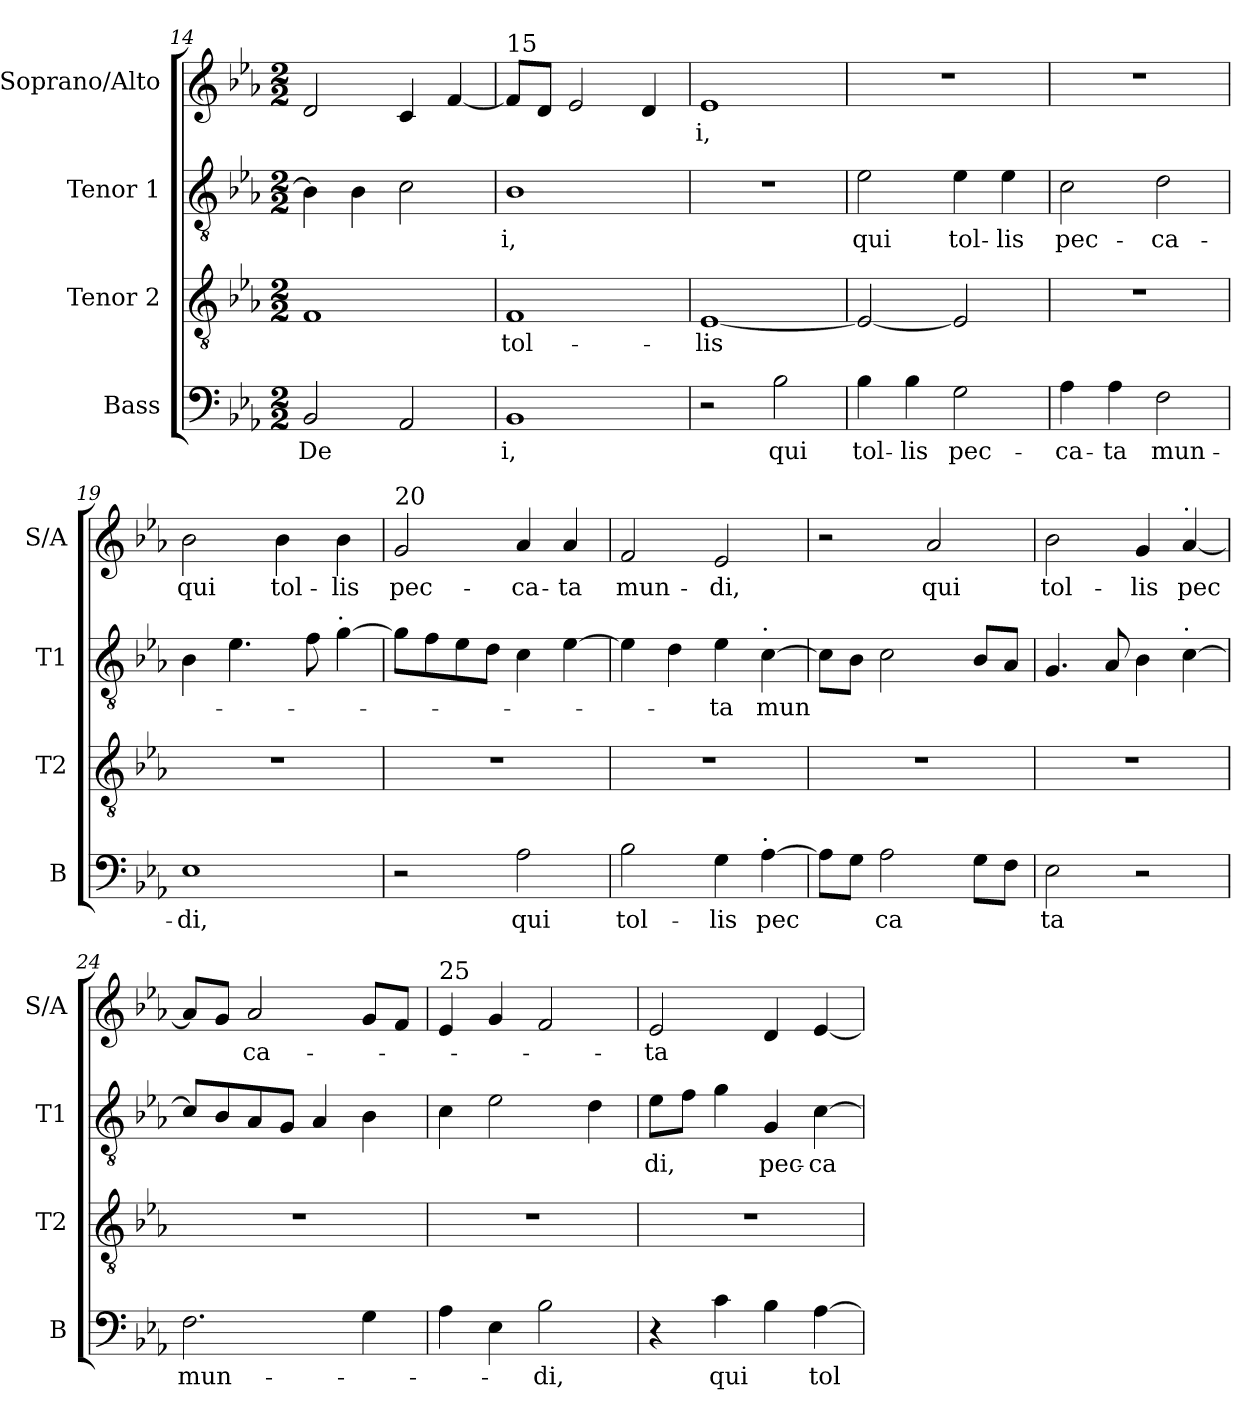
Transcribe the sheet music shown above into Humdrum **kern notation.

**kern	**text	**kern	**text	**kern	**text	**kern	**text
*part4	*part4	*part3	*part3	*part2	*part2	*part1	*part1
*staff4	*staff4	*staff3	*staff3	*staff2	*staff2	*staff1	*staff1
*I"Bass	*	*I"Tenor 2	*	*I"Tenor 1	*	*I"Soprano/Alto	*
*I'B	*	*I'T2	*	*I'T1	*	*I'S/A	*
*clefF4	*	*clefGv2	*	*clefGv2	*	*clefG2	*
*k[b-e-a-]	*	*k[b-e-a-]	*	*k[b-e-a-]	*	*k[b-e-a-]	*
*M2/2	*	*M2/2	*	*M2/2	*	*M2/2	*
=14	=14	=14	=14	=14	=14	=14	=14
!	!LO:LY:b	!	!	!	!LO:LY:b	!	!
2BB-/	De	1F	.	4B-\]	-	2d/	.
.	.	.	.	4B-\	.	.	.
2AA-/	.	.	.	2c\	.	4c/	.
.	.	.	.	.	.	[4f/	.
!!LO:LB:g=z
=15	=15	=15	=15	=15	=15	=15	=15
!	!	!	!	!	!	!LO:TX:a:t=15	!
!	!LO:LY:b	!	!LO:LY:b	!	!LO:LY:b	!	!LO:LY:b
1BB-	i,	1F	tol-	1B-	i,	8f/L]	-
.	.	.	.	.	.	8d/J	.
.	.	.	.	.	.	2e-/	.
.	.	.	.	.	.	4d/	.
=16	=16	=16	=16	=16	=16	=16	=16
!	!	!	!LO:LY:b	!	!	!	!LO:LY:b
2r	.	[1E-	lis	1r	.	1e-	i,
!	!LO:LY:b	!	!	!	!	!	!
2B-\	qui	.	.	.	.	.	.
=17	=17	=17	=17	=17	=17	=17	=17
!	!LO:LY:b	!	!	!	!LO:LY:b	!	!
4B-\	tol-	2E-/_	.	2e-\	qui	1r	.
!	!LO:LY:b	!	!	!	!	!	!
4B-\	lis	.	.	.	.	.	.
!	!LO:LY:b	!	!	!	!LO:LY:b	!	!
2G\	pec-	2E-/]	.	4e-\	tol-	.	.
!	!	!	!	!	!LO:LY:b	!	!
.	.	.	.	4e-\	lis	.	.
=18	=18	=18	=18	=18	=18	=18	=18
!	!LO:LY:b	!	!	!	!LO:LY:b	!	!
4A-\	ca-	1r	.	2c\	pec-	1r	.
!	!LO:LY:b	!	!	!	!	!	!
4A-\	ta	.	.	.	.	.	.
!	!LO:LY:b	!	!	!	!LO:LY:b	!	!
2F\	mun-	.	.	2d\	ca-	.	.
=19	=19	=19	=19	=19	=19	=19	=19
!	!LO:LY:b	!	!	!	!	!	!LO:LY:b
1E-	di,	1r	.	4B-\	.	2b-\	qui
.	.	.	.	4.e-\	.	.	.
!	!	!	!	!	!	!	!LO:LY:b
.	.	.	.	.	.	4b-\	tol-
.	.	.	.	8f\	.	.	.
!	!	!	!	!LO:TX:a:t=.	!	!	!
!	!	!	!	!	!	!	!LO:LY:b
.	.	.	.	[4g\	.	4b-\	lis
=20	=20	=20	=20	=20	=20	=20	=20
!	!	!	!	!	!	!LO:TX:a:t=20	!
!	!	!	!	!	!	!	!LO:LY:b
2r	.	1r	.	8g\L]	.	2g/	pec-
.	.	.	.	8f\	.	.	.
.	.	.	.	8e-\	.	.	.
.	.	.	.	8d\J	.	.	.
!	!LO:LY:b	!	!	!	!	!	!LO:LY:b
2A-\	qui	.	.	4c\	.	4a-/	ca-
!	!	!	!	!	!	!	!LO:LY:b
.	.	.	.	[4e-\	.	4a-/	ta
!!LO:PB:g=z
=21	=21	=21	=21	=21	=21	=21	=21
!	!LO:LY:b	!	!	!	!	!	!LO:LY:b
2B-\	tol-	1r	.	4e-\]	.	2f/	mun-
.	.	.	.	4d\	.	.	.
!	!LO:LY:b	!	!	!	!LO:LY:b	!	!LO:LY:b
4G\	lis	.	.	4e-\	ta	2e-/	di,
!	!	!	!	!LO:TX:a:t=.	!	!	!
!LO:TX:a:t=.	!	!	!	!	!	!	!
!	!LO:LY:b	!	!	!	!LO:LY:b	!	!
[4A-\	pec	.	.	[4c\	mun	.	.
=22	=22	=22	=22	=22	=22	=22	=22
!	!LO:LY:b	!	!	!	!	!	!
8A-\L]	-	1r	.	8c\L]	.	2r	.
8G\J	.	.	.	8B-\J	.	.	.
!	!LO:LY:b	!	!	!	!	!	!
2A-\	ca	.	.	2c\	.	.	.
!	!	!	!	!	!	!	!LO:LY:b
.	.	.	.	.	.	2a-/	qui
8G\L	.	.	.	8B-/L	.	.	.
8F\J	.	.	.	8A-/J	.	.	.
=23	=23	=23	=23	=23	=23	=23	=23
!	!LO:LY:b	!	!	!	!	!	!LO:LY:b
2E-\	ta	1r	.	4.G/	.	2b-\	tol-
.	.	.	.	8A-/	.	.	.
!	!	!	!	!	!	!	!LO:LY:b
2r	.	.	.	4B-\	.	4g/	lis
!	!	!	!	!	!	!LO:TX:a:t=.	!
!	!	!	!	!LO:TX:a:t=.	!	!	!
!	!	!	!	!	!	!	!LO:LY:b
.	.	.	.	[4c\	.	[4a-/	pec-
=24	=24	=24	=24	=24	=24	=24	=24
!	!LO:LY:b	!	!	!	!	!	!
2.F\	mun-	1r	.	8c/L]	.	8a-/L]	.
!	!	!	!	!	!	!	!LO:LY:b
.	.	.	.	8B-/	.	8g/J	-
!	!	!	!	!	!	!	!LO:LY:b
.	.	.	.	8A-/	.	2a-/	ca-
.	.	.	.	8G/J	.	.	.
.	.	.	.	4A-/	.	.	.
4G\	.	.	.	4B-\	.	8g/L	.
.	.	.	.	.	.	8f/J	.
=25	=25	=25	=25	=25	=25	=25	=25
!	!	!	!	!	!	!LO:TX:a:t=25	!
4A-\	.	1r	.	4c\	.	4e-/	.
4E-\	.	.	.	2e-\	.	4g/	.
!	!LO:LY:b	!	!	!	!	!	!
2B-\	di,	.	.	.	.	2f/	.
.	.	.	.	4d\	.	.	.
=26	=26	=26	=26	=26	=26	=26	=26
!	!	!	!	!	!LO:LY:b	!	!LO:LY:b
4r	.	1r	.	8e-\L	di,	2e-/	ta
.	.	.	.	8f\J	.	.	.
!	!LO:LY:b	!	!	!	!	!	!
4c\	qui	.	.	4g\	.	.	.
!	!	!	!	!	!LO:LY:b	!	!
4B-\	.	.	.	4G/	pec-	4d/	.
!	!LO:LY:b	!	!	!	!LO:LY:b	!	!
[4A-\	tol-	.	.	[4c\	ca-	[4e-/	.
=	=	=	=	=	=	=	=
*-	*-	*-	*-	*-	*-	*-	*-
